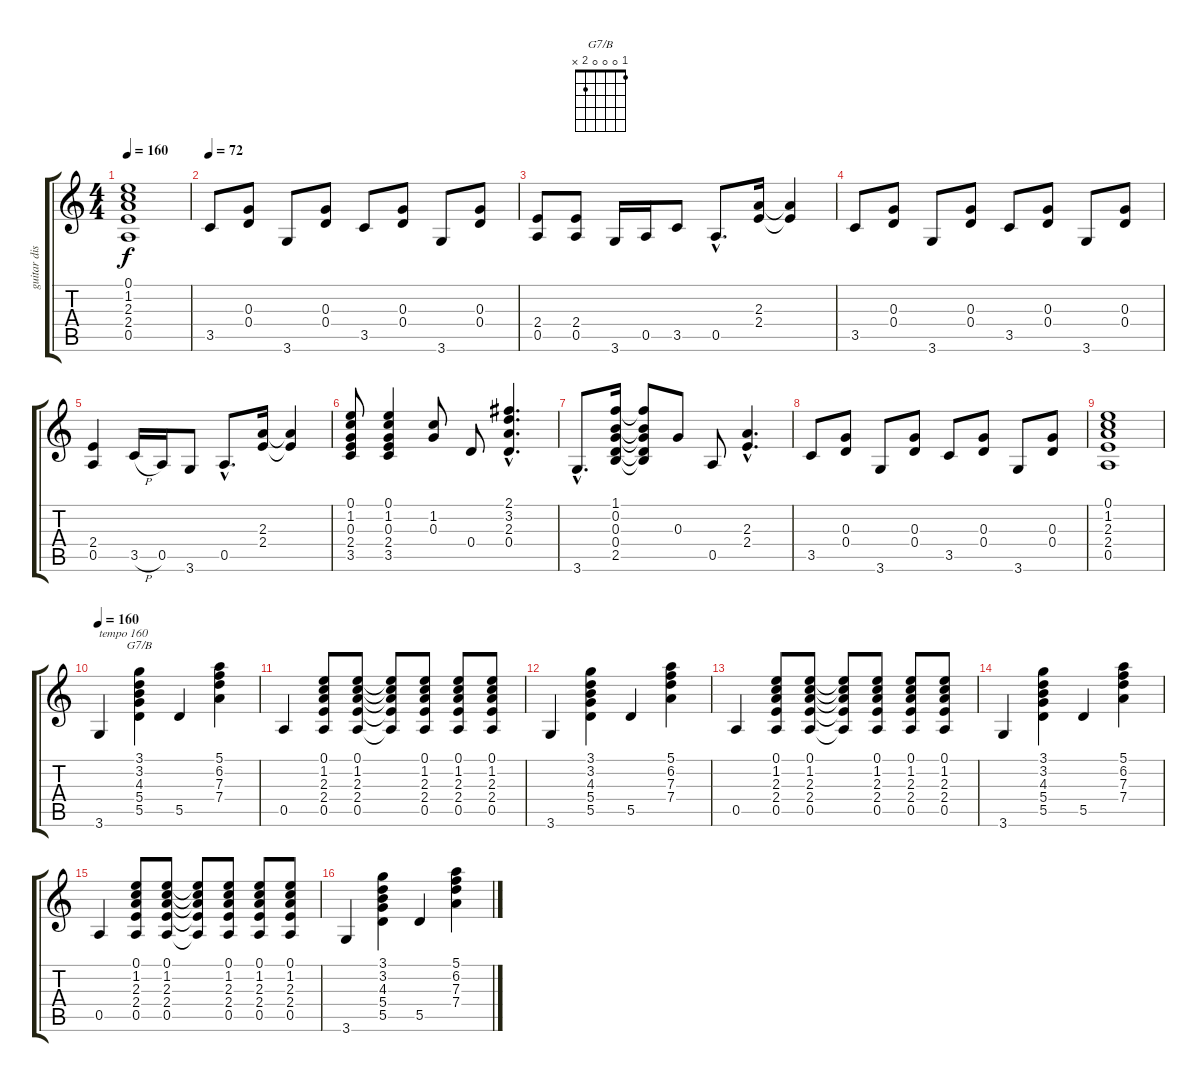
\track ("guitar disto" "guitar dis") {instrument acousticguitarsteel}
\staff {score tabs}
\tuning (E4 B3 G3 D3 A2 E2) {hide}
\chord ("G7/B" 1 0 0 0 2 x)
\ts (4 4)
\tempo 160
\clef g2
\ks c
(0.1 1.2 2.3 2.4 0.5).1{dy f instrument electricguitarjazz} |
\tempo 72
3.5.8 (0.3 0.4).8 3.6.8 (0.3 0.4).8 3.5.8 (0.3 0.4).8 3.6.8 (0.3 0.4).8 |
(2.4 0.5).8 (2.4 0.5).8 3.6.16 0.5.16 3.5.8 0.5{hac}.8{d} (2.3 2.4).16 (2.3{t} 2.4{t}).4 |
3.5.8 (0.3 0.4).8 3.6.8 (0.3 0.4).8 3.5.8 (0.3 0.4).8 3.6.8 (0.3 0.4).8 |
(2.4 0.5).4 3.5{h}.16 0.5.16 3.6.8 0.5{hac}.8{d} (2.3 2.4).16 (2.3{t} 2.4{t}).4 |
(0.1 1.2 0.3 2.4 3.5).8 (0.1 1.2 0.3 2.4 3.5).4 (1.2 0.3).8 0.4.8 (2.1{hac} 3.2{hac} 2.3{hac} 0.4{hac}).4{d} |
3.6{hac}.8{d} (1.1 0.2 0.3 0.4 2.5).16 (1.1{t} 0.2{t} 0.3{t} 0.4{t} 2.5{t}).8 0.3.8 0.5.8 (2.3{hac} 2.4{hac}).4{d} |
3.5.8 (0.3 0.4).8 3.6.8 (0.3 0.4).8 3.5.8 (0.3 0.4).8 3.6.8 (0.3 0.4).8 |
(0.1 1.2 2.3 2.4 0.5).1 |
\tempo 160
3.6.4{txt "tempo 160" instrument distortionguitar} (3.1 3.2 4.3 5.4 5.5).4{ch "G7/B"} 5.5.4 (5.1 6.2 7.3 7.4).4 |
0.5.4 (0.1 1.2 2.3 2.4 0.5).8 (0.1 1.2 2.3 2.4 0.5).8 (0.1{t} 1.2{t} 2.3{t} 2.4{t} 0.5{t}).8 (0.1 1.2 2.3 2.4 0.5).8 (0.1 1.2 2.3 2.4 0.5).8 (0.1 1.2 2.3 2.4 0.5).8 |
3.6.4 (3.1 3.2 4.3 5.4 5.5).4 5.5.4 (5.1 6.2 7.3 7.4).4 |
0.5.4 (0.1 1.2 2.3 2.4 0.5).8 (0.1 1.2 2.3 2.4 0.5).8 (0.1{t} 1.2{t} 2.3{t} 2.4{t} 0.5{t}).8 (0.1 1.2 2.3 2.4 0.5).8 (0.1 1.2 2.3 2.4 0.5).8 (0.1 1.2 2.3 2.4 0.5).8 |
3.6.4 (3.1 3.2 4.3 5.4 5.5).4 5.5.4 (5.1 6.2 7.3 7.4).4 |
0.5.4 (0.1 1.2 2.3 2.4 0.5).8 (0.1 1.2 2.3 2.4 0.5).8 (0.1{t} 1.2{t} 2.3{t} 2.4{t} 0.5{t}).8 (0.1 1.2 2.3 2.4 0.5).8 (0.1 1.2 2.3 2.4 0.5).8 (0.1 1.2 2.3 2.4 0.5).8 |
3.6.4 (3.1 3.2 4.3 5.4 5.5).4 5.5.4 (5.1 6.2 7.3 7.4).4
